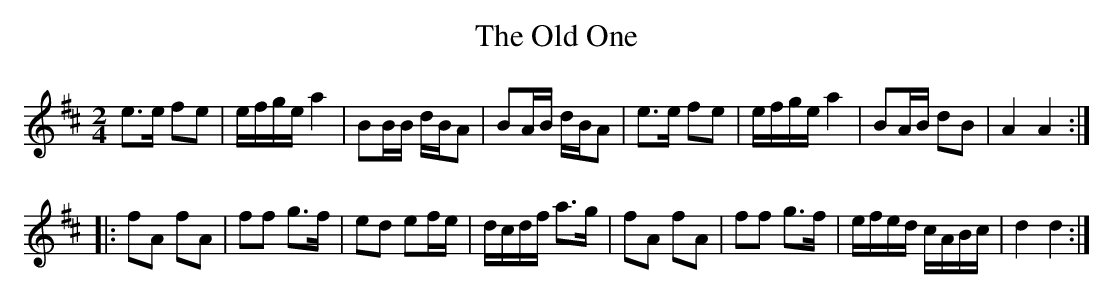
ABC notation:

X:1
T:The Old One
M:2/4
L:1/8
K:AMix
e>e fe | e/f/g/e/ a2 | BB/B/ d/B/A | BA/B/ d/B/A |\
e>e fe | e/f/g/e/ a2 |BA/B/ dB | A2 A2 :|
|:fA fA | ff g>f | ed ef/e/ |d/c/d/f/ a>g |\
fA fA | ff g>f |e/f/e/d/ c/A/B/c/ |d2 d2 :|
